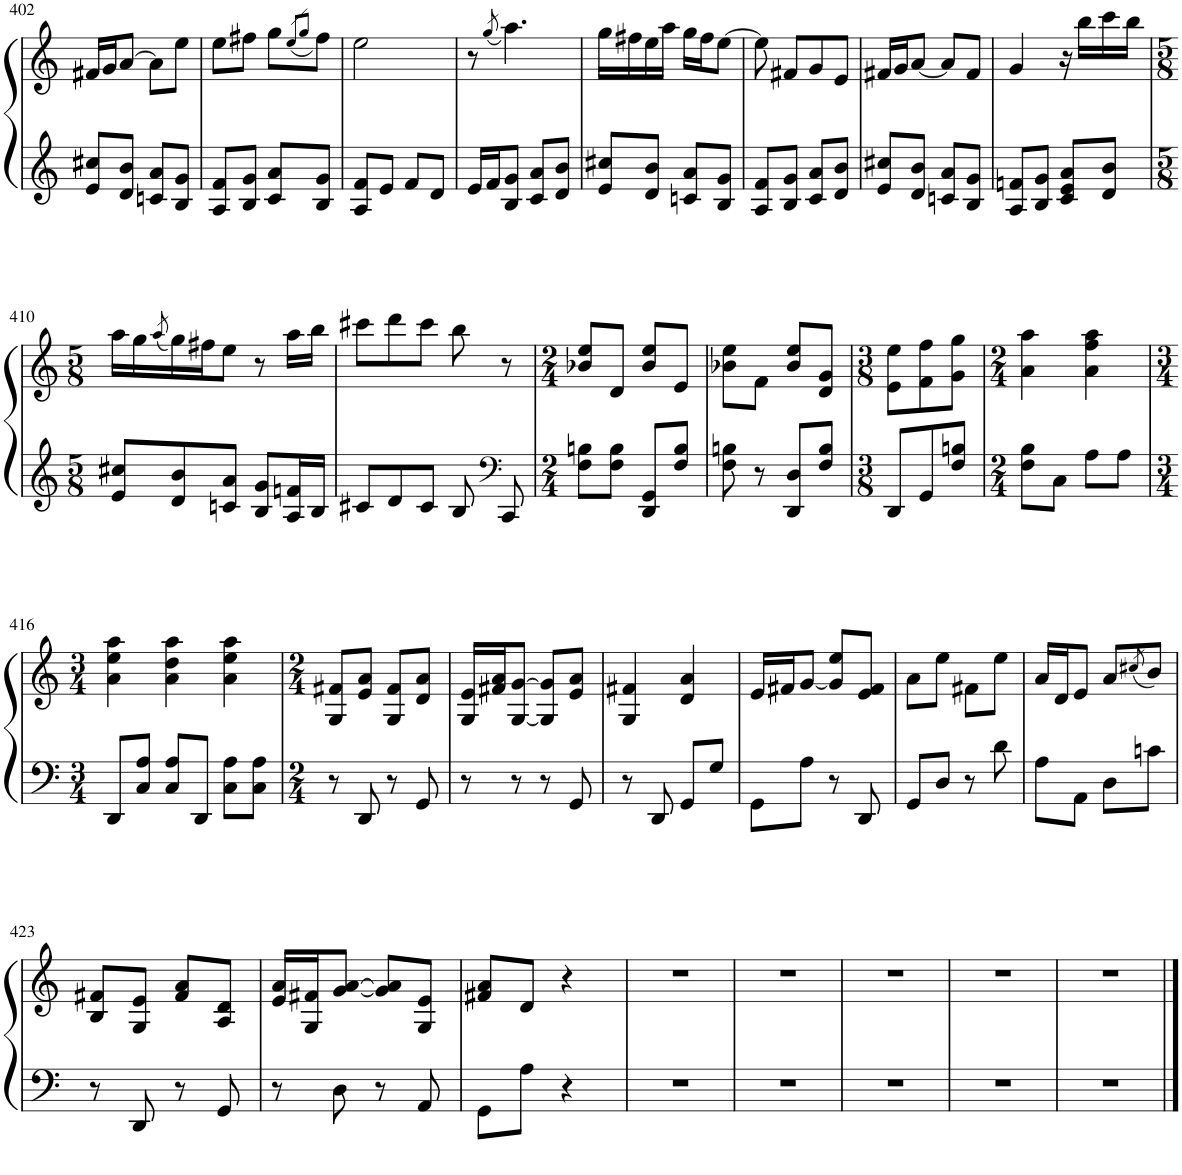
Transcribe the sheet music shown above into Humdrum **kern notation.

**kern	**kern
*part1	*part1
*staff2	*staff1
*I"Piano	*
*I'Pno.	*
!!LO:PB:g=z
*clefG2	*clefG2
*k[]	*k[]
*M2/4	*M2/4
=402	=402
8e/ 8cc#X/L	16f#X/LL
.	16g/J
8d/ 8b/J	[8a/J
8cn/ 8a/L	8a\L]
8B/ 8g/J	8ee\J
=403	=403
8A/ 8f/L	8ee\L
8B/ 8g/J	8ff#X\J
8c/ 8a/L	8gg\L
.	(8qee/L
.	8qgg/J
8B/ 8g/J	8ff#\J)
=404	=404
8A/ 8f/L	2ee\
8e/J	.
8f/L	.
8d/J	.
=405	=405
16e/LL	8r
16f/J	.
.	(8qgg/
8B/ 8g/J	4.aa\)
8c/ 8a/L	.
8d/ 8b/J	.
=406	=406
8e/ 8cc#X/L	16gg\LL
.	16ff#X\
8d/ 8b/J	16ee\
.	16aa\JJ
8cn/ 8a/L	16gg\LL
.	16ff#\J
8B/ 8g/J	[8ee\J
=407	=407
8A/ 8f/L	8ee\]
8B/ 8g/J	8f#X/L
8c/ 8a/L	8g/
8d/ 8b/J	8e/J
=408	=408
8e/ 8cc#X/L	16f#X/LL
.	16g/J
8d/ 8b/J	[8a/J
8cn/ 8a/L	8a/L]
8B/ 8g/J	8f#/J
=409	=409
8A/ 8fn/L	4g/
8B/ 8g/J	.
8c/ 8e/ 8a/L	16r
.	16bb\LL
8d/ 8b/J	16ccc\
.	16bb\JJ
!!LO:LB:g=z
=410	=410
*M5/8	*M5/8
8e/ 8cc#X/L	16aa\LL
.	16gg\
.	(8qaa/
8d/ 8b/	16gg\)
.	16ff#X\J
8cn/ 8a/J	8ee\J
8B/ 8g/L	8r
16A/ 16fn/L	16aa\LL
16B/JJ	16bb\JJ
=411	=411
8c#X/L	8ccc#X\L
8d/	8ddd\
8c#/J	8ccc#\J
8B/	8bb\
*clefF4	*
8CC/	8r
=412	=412
*M2/4	*M2/4
8F\ 8Bn\L	8b-X/ 8ee/L
8F\ 8B\J	8d/J
8DD/ 8GG/L	8b-/ 8ee/L
8F/ 8B/J	8e/J
=413	=413
8F\ 8Bn\	8b-X\ 8ee\L
8r	8f\J
8DD/ 8D/L	8b-/ 8ee/L
8F/ 8B/J	8d/ 8g/J
=414	=414
*M3/8	*M3/8
8DD/L	8e\ 8ee\L
8GG/	8f\ 8ff\
8F/ 8Bn/J	8g\ 8gg\J
=415	=415
*M2/4	*M2/4
8F\ 8B\L	4a\ 4aa\
8C\J	.
8A\L	4a\ 4ff\ 4aa\
8A\J	.
!!LO:LB:g=z
=416	=416
*M3/4	*M3/4
8DD/L	4a\ 4ee\ 4aa\
8C/ 8A/J	.
8C/ 8A/L	4a\ 4dd\ 4aa\
8DD/J	.
8C\ 8A\L	4a\ 4ee\ 4aa\
8C\ 8A\J	.
=417	=417
*M2/4	*M2/4
8r	8G/ 8f#X/L
8DD/	8e/ 8a/J
8r	8G/ 8f#/L
8GG/	8d/ 8a/J
=418	=418
8r	16G/ 16e/LL
.	16f#X/ 16a/J
8r	[8G/ [8g/J
8r	8G/] 8g/]L
8GG/	8e/ 8a/J
=419	=419
8r	4G/ 4f#X/
8DD/	.
8GG/L	4d/ 4a/
8G/J	.
=420	=420
8GG\L	16e/LL
.	16f#X/J
8A\J	[8g/J
8r	8g/] 8ee/L
8DD/	8e/ 8f#/J
=421	=421
8GG/L	8a\L
8D/J	8ee\J
8r	8f#X\L
8d\	8ee\J
=422	=422
8A\L	16a/LL
.	16d/J
8AA\J	8e/J
8D\L	8a/L
.	(8qcc#X/
8cn\J	8b/J)
!!LO:LB:g=z
=423	=423
8r	8B/ 8f#X/L
8DD/	8G/ 8e/J
8r	8f#/ 8a/L
8GG/	8A/ 8d/J
=424	=424
8r	16e/ 16a/LL
.	16G/ 16f#X/J
8D\	[8g/ [8a/J
8r	8g/] 8a/]L
8AA/	8G/ 8e/J
=425	=425
8GG\L	8f#X/ 8a/L
8A\J	8d/J
4r	4r
=426	=426
2r	2r
=427	=427
2r	2r
=428	=428
2r	2r
=429	=429
2r	2r
=430	=430
2r	2r
==	==
*-	*-
